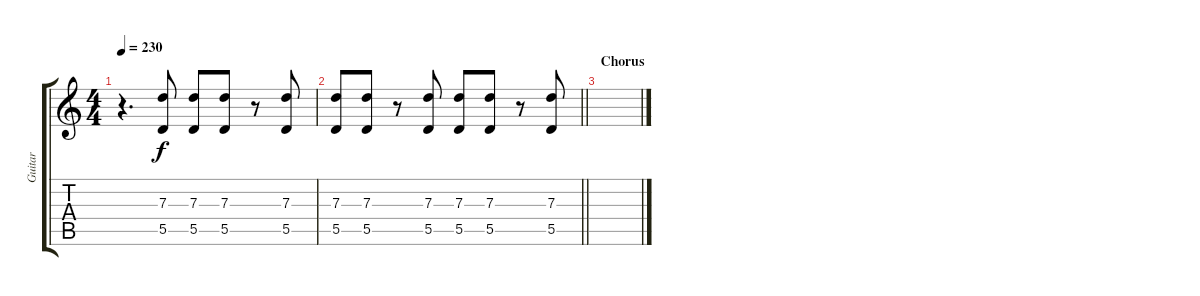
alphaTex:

\track ("Guitar" "Guitar") {instrument overdrivenguitar}
\staff {score tabs}
\tuning (E4 B3 G3 D3 A2 D2) {hide}
\ts (4 4)
\tempo 230
\clef g2
\ks c
r.4{d dy f} (7.3 5.5).8 (7.3 5.5).8 (7.3 5.5).8 r.8 (7.3 5.5).8 |
\barLineRight lightlight
(7.3 5.5).8 (7.3 5.5).8 r.8 (7.3 5.5).8 (7.3 5.5).8 (7.3 5.5).8 r.8 (7.3 5.5).8 |
\section ("" "Chorus")
